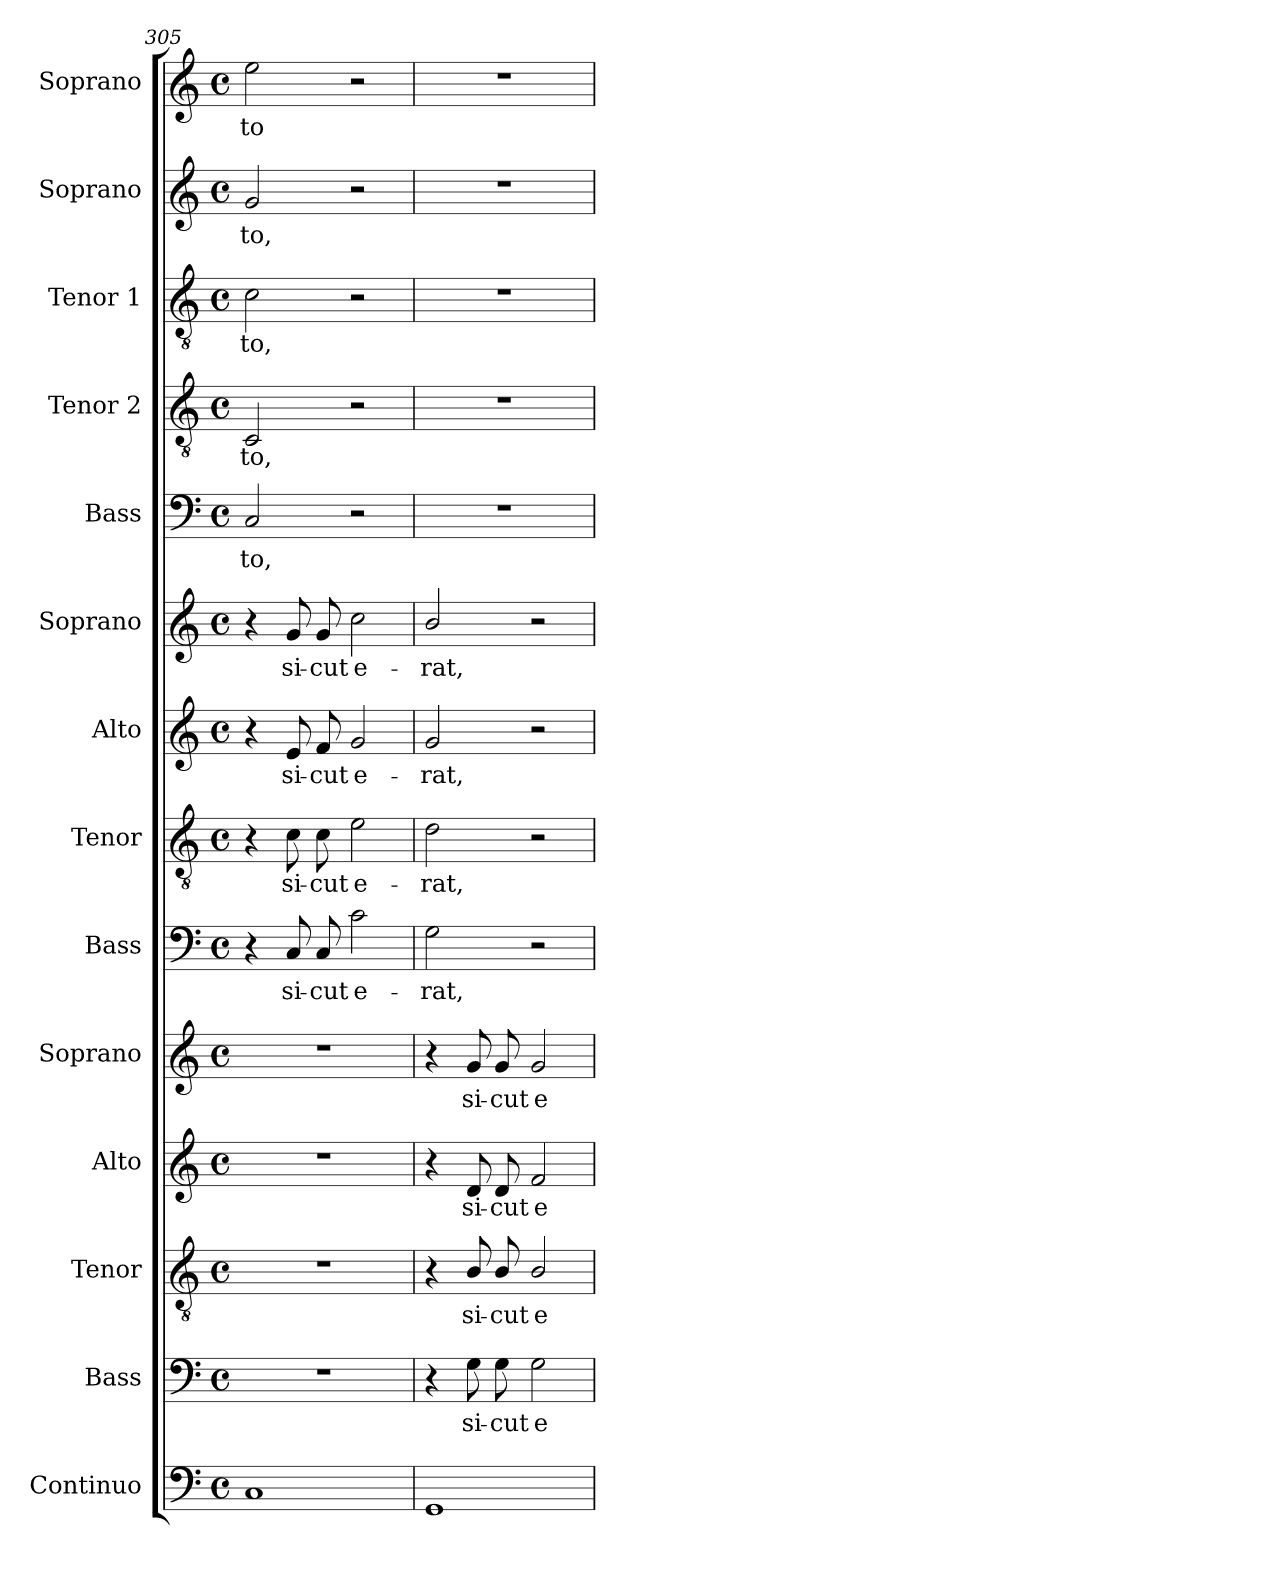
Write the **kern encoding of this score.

**kern	**kern	**text	**kern	**text	**kern	**text	**kern	**text	**kern	**text	**kern	**text	**kern	**text	**kern	**text	**kern	**text	**kern	**text	**kern	**text	**kern	**text	**kern	**text
*part14	*part13	*part13	*part12	*part12	*part11	*part11	*part10	*part10	*part9	*part9	*part8	*part8	*part7	*part7	*part6	*part6	*part5	*part5	*part4	*part4	*part3	*part3	*part2	*part2	*part1	*part1
*staff14	*staff13	*staff13	*staff12	*staff12	*staff11	*staff11	*staff10	*staff10	*staff9	*staff9	*staff8	*staff8	*staff7	*staff7	*staff6	*staff6	*staff5	*staff5	*staff4	*staff4	*staff3	*staff3	*staff2	*staff2	*staff1	*staff1
*I"Continuo	*I"Bass	*	*I"Tenor	*	*I"Alto	*	*I"Soprano	*	*I"Bass	*	*I"Tenor	*	*I"Alto	*	*I"Soprano	*	*I"Bass	*	*I"Tenor 2	*	*I"Tenor 1	*	*I"Soprano	*	*I"Soprano	*
*I'Cont.	*I'B.	*	*I'T.	*	*I'A.	*	*I'S.	*	*I'B.	*	*I'T.	*	*I'A.	*	*I'S.	*	*I'B.	*	*I'T2.	*	*I'T1.	*	*I'S.	*	*I'S.	*
*clefF4	*clefF4	*	*clefGv2	*	*clefG2	*	*clefG2	*	*clefF4	*	*clefGv2	*	*clefG2	*	*clefG2	*	*clefF4	*	*clefGv2	*	*clefGv2	*	*clefG2	*	*clefG2	*
*	*	*	*ITrd7c12	*	*	*	*	*	*	*	*ITrd7c12	*	*	*	*	*	*	*	*ITrd7c12	*	*ITrd7c12	*	*	*	*	*
*k[]	*k[]	*	*k[]	*	*k[]	*	*k[]	*	*k[]	*	*k[]	*	*k[]	*	*k[]	*	*k[]	*	*k[]	*	*k[]	*	*k[]	*	*k[]	*
*C:	*C:	*	*C:	*	*C:	*	*C:	*	*C:	*	*C:	*	*C:	*	*C:	*	*C:	*	*C:	*	*C:	*	*C:	*	*C:	*
*M4/4	*M4/4	*	*M4/4	*	*M4/4	*	*M4/4	*	*M4/4	*	*M4/4	*	*M4/4	*	*M4/4	*	*M4/4	*	*M4/4	*	*M4/4	*	*M4/4	*	*M4/4	*
*met(c)	*met(c)	*	*met(c)	*	*met(c)	*	*met(c)	*	*met(c)	*	*met(c)	*	*met(c)	*	*met(c)	*	*met(c)	*	*met(c)	*	*met(c)	*	*met(c)	*	*met(c)	*
=305	=305	=305	=305	=305	=305	=305	=305	=305	=305	=305	=305	=305	=305	=305	=305	=305	=305	=305	=305	=305	=305	=305	=305	=305	=305	=305
!	!	!	!	!	!	!	!	!	!	!	!	!	!	!	!	!	!	!LO:LY:b:color=#000000	!	!	!	!	!	!	!	!
!	!	!	!	!	!	!	!	!	!	!	!	!	!	!	!	!	!	!	!	!LO:LY:b:color=#000000	!	!	!	!	!	!
!	!	!	!	!	!	!	!	!	!	!	!	!	!	!	!	!	!	!	!	!	!	!LO:LY:b:color=#000000	!	!	!	!
!	!	!	!	!	!	!	!	!	!	!	!	!	!	!	!	!	!	!	!	!	!	!	!	!LO:LY:b:color=#000000	!	!
!	!	!	!	!	!	!	!	!	!	!	!	!	!	!	!	!	!	!	!	!	!	!	!	!	!	!LO:LY:b:color=#000000
1Ci	1r	.	1r	.	1r	.	1r	.	4r	.	4r	.	4r	.	4r	.	2Ci/	-to,	2CCi/	-to,	2Ci\	-to,	2gi/	-to,	2eei\	-to
!	!	!	!	!	!	!	!	!	!	!LO:LY:b:color=#000000	!	!	!	!	!	!	!	!	!	!	!	!	!	!	!	!
!	!	!	!	!	!	!	!	!	!	!	!	!LO:LY:b:color=#000000	!	!	!	!	!	!	!	!	!	!	!	!	!	!
!	!	!	!	!	!	!	!	!	!	!	!	!	!	!LO:LY:b:color=#000000	!	!	!	!	!	!	!	!	!	!	!	!
!	!	!	!	!	!	!	!	!	!	!	!	!	!	!	!	!LO:LY:b:color=#000000	!	!	!	!	!	!	!	!	!	!
.	.	.	.	.	.	.	.	.	8Ci/	si-	8Ci\	si-	8ei/	si-	8gi/	si-	.	.	.	.	.	.	.	.	.	.
!	!	!	!	!	!	!	!	!	!	!LO:LY:b:color=#000000	!	!	!	!	!	!	!	!	!	!	!	!	!	!	!	!
!	!	!	!	!	!	!	!	!	!	!	!	!LO:LY:b:color=#000000	!	!	!	!	!	!	!	!	!	!	!	!	!	!
!	!	!	!	!	!	!	!	!	!	!	!	!	!	!LO:LY:b:color=#000000	!	!	!	!	!	!	!	!	!	!	!	!
!	!	!	!	!	!	!	!	!	!	!	!	!	!	!	!	!LO:LY:b:color=#000000	!	!	!	!	!	!	!	!	!	!
.	.	.	.	.	.	.	.	.	8Ci/	-cut	8Ci\	-cut	8fi/	-cut	8gi/	-cut	.	.	.	.	.	.	.	.	.	.
!	!	!	!	!	!	!	!	!	!	!LO:LY:b:color=#000000	!	!	!	!	!	!	!	!	!	!	!	!	!	!	!	!
!	!	!	!	!	!	!	!	!	!	!	!	!LO:LY:b:color=#000000	!	!	!	!	!	!	!	!	!	!	!	!	!	!
!	!	!	!	!	!	!	!	!	!	!	!	!	!	!LO:LY:b:color=#000000	!	!	!	!	!	!	!	!	!	!	!	!
!	!	!	!	!	!	!	!	!	!	!	!	!	!	!	!	!LO:LY:b:color=#000000	!	!	!	!	!	!	!	!	!	!
.	.	.	.	.	.	.	.	.	2ci\	e-	2Ei\	e-	2gi/	e-	2cci\	e-	2r	.	2r	.	2r	.	2r	.	2r	.
=306	=306	=306	=306	=306	=306	=306	=306	=306	=306	=306	=306	=306	=306	=306	=306	=306	=306	=306	=306	=306	=306	=306	=306	=306	=306	=306
!	!	!	!	!	!	!	!	!	!	!LO:LY:b:color=#000000	!	!	!	!	!	!	!	!	!	!	!	!	!	!	!	!
!	!	!	!	!	!	!	!	!	!	!	!	!LO:LY:b:color=#000000	!	!	!	!	!	!	!	!	!	!	!	!	!	!
!	!	!	!	!	!	!	!	!	!	!	!	!	!	!LO:LY:b:color=#000000	!	!	!	!	!	!	!	!	!	!	!	!
!	!	!	!	!	!	!	!	!	!	!	!	!	!	!	!	!LO:LY:b:color=#000000	!	!	!	!	!	!	!	!	!	!
1GGi	4r	.	4r	.	4r	.	4r	.	2Gi\	-rat,	2Di\	-rat,	2gi/	-rat,	2bi/	-rat,	1r	.	1r	.	1r	.	1r	.	1r	.
!	!	!LO:LY:b:color=#000000	!	!	!	!	!	!	!	!	!	!	!	!	!	!	!	!	!	!	!	!	!	!	!	!
!	!	!	!	!LO:LY:b:color=#000000	!	!	!	!	!	!	!	!	!	!	!	!	!	!	!	!	!	!	!	!	!	!
!	!	!	!	!	!	!LO:LY:b:color=#000000	!	!	!	!	!	!	!	!	!	!	!	!	!	!	!	!	!	!	!	!
!	!	!	!	!	!	!	!	!LO:LY:b:color=#000000	!	!	!	!	!	!	!	!	!	!	!	!	!	!	!	!	!	!
.	8Gi\	si-	8BBi/	si-	8di/	si-	8gi/	si-	.	.	.	.	.	.	.	.	.	.	.	.	.	.	.	.	.	.
!	!	!LO:LY:b:color=#000000	!	!	!	!	!	!	!	!	!	!	!	!	!	!	!	!	!	!	!	!	!	!	!	!
!	!	!	!	!LO:LY:b:color=#000000	!	!	!	!	!	!	!	!	!	!	!	!	!	!	!	!	!	!	!	!	!	!
!	!	!	!	!	!	!LO:LY:b:color=#000000	!	!	!	!	!	!	!	!	!	!	!	!	!	!	!	!	!	!	!	!
!	!	!	!	!	!	!	!	!LO:LY:b:color=#000000	!	!	!	!	!	!	!	!	!	!	!	!	!	!	!	!	!	!
.	8Gi\	-cut	8BBi/	-cut	8di/	-cut	8gi/	-cut	.	.	.	.	.	.	.	.	.	.	.	.	.	.	.	.	.	.
!	!	!LO:LY:b:color=#000000	!	!	!	!	!	!	!	!	!	!	!	!	!	!	!	!	!	!	!	!	!	!	!	!
!	!	!	!	!LO:LY:b:color=#000000	!	!	!	!	!	!	!	!	!	!	!	!	!	!	!	!	!	!	!	!	!	!
!	!	!	!	!	!	!LO:LY:b:color=#000000	!	!	!	!	!	!	!	!	!	!	!	!	!	!	!	!	!	!	!	!
!	!	!	!	!	!	!	!	!LO:LY:b:color=#000000	!	!	!	!	!	!	!	!	!	!	!	!	!	!	!	!	!	!
.	2Gi\	e-	2BBi/	e-	2fi/	e-	2gi/	e-	2r	.	2r	.	2r	.	2r	.	.	.	.	.	.	.	.	.	.	.
=	=	=	=	=	=	=	=	=	=	=	=	=	=	=	=	=	=	=	=	=	=	=	=	=	=	=
*-	*-	*-	*-	*-	*-	*-	*-	*-	*-	*-	*-	*-	*-	*-	*-	*-	*-	*-	*-	*-	*-	*-	*-	*-	*-	*-
